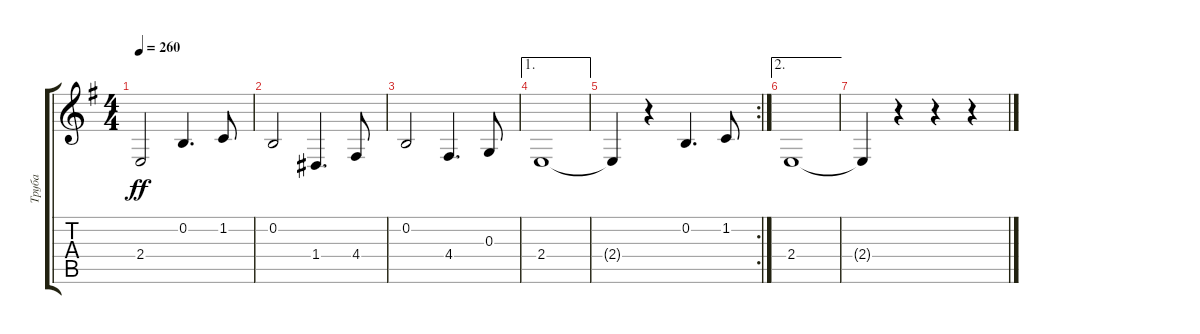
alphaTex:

\track ("Труба" "Труба") {instrument helicopter}
\staff {score tabs}
\tuning (E4 B3 G3 D3 A2 E2) {hide}
\ts (4 4)
\tempo 260
\clef g2
\ks g
2.4.2{dy ff} 0.2.4{d} 1.2.8 |
0.2.2 1.4.4{d} 4.4.8 |
0.2.2 4.4.4{d} 0.3.8 |
\ae 1
2.4.1 |
\rc 2
2.4{t}.4 r.4 0.2.4{d} 1.2.8 |
\ae 2
2.4.1 |
2.4{t}.4 r.4 r.4 r.4
